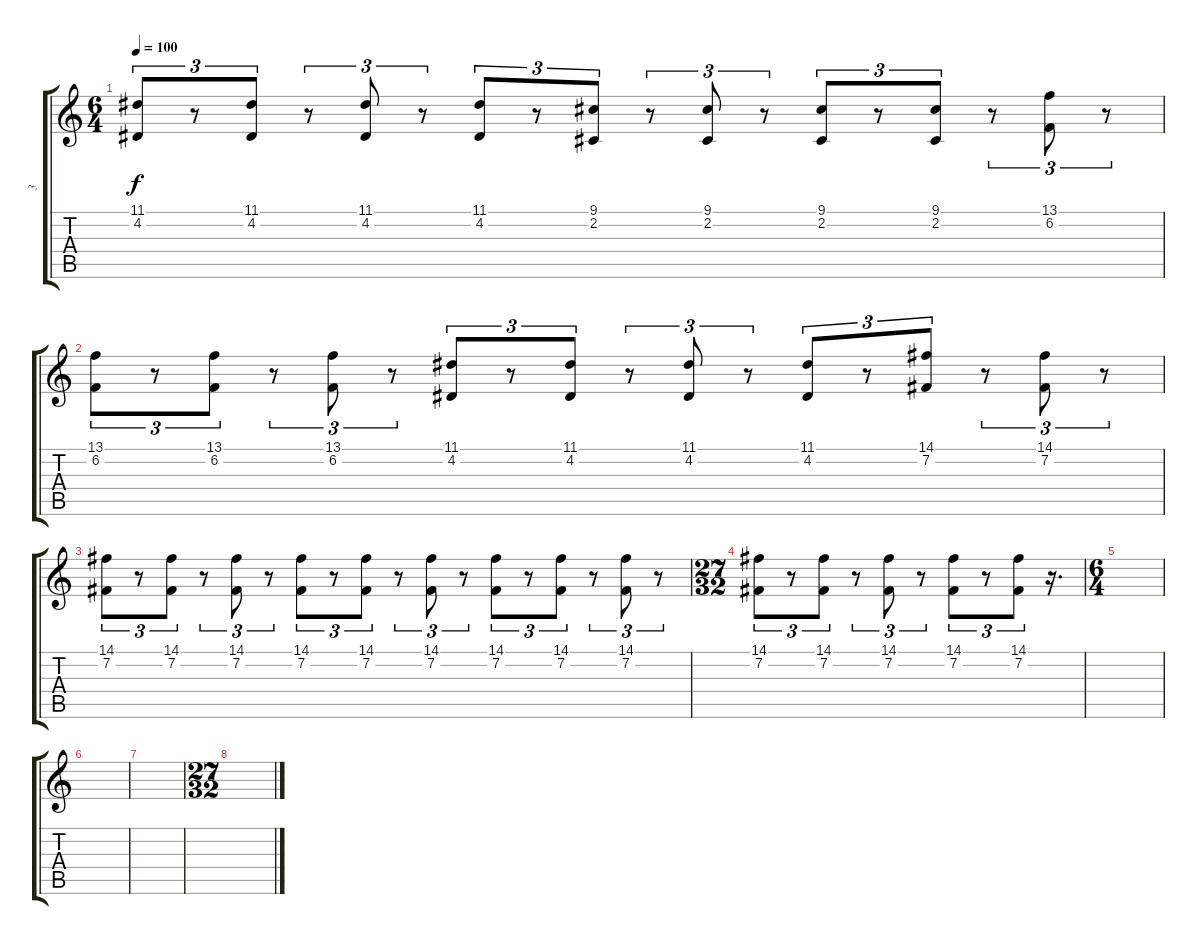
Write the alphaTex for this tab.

\track ("3" "3") {instrument stringensemble1}
\staff {score tabs}
\tuning (E4 B3 G3 D3 A2 E2) {hide}
\ts (6 4)
\tempo 100
\clef g2
\ks c
(11.1 4.2).8{tu (3 2) dy f} r.8{tu (3 2)} (11.1 4.2).8{tu (3 2)} r.8{tu (3 2)} (11.1 4.2).8{tu (3 2)} r.8{tu (3 2)} (11.1 4.2).8{tu (3 2)} r.8{tu (3 2)} (9.1 2.2).8{tu (3 2)} r.8{tu (3 2)} (9.1 2.2).8{tu (3 2)} r.8{tu (3 2)} (9.1 2.2).8{tu (3 2)} r.8{tu (3 2)} (9.1 2.2).8{tu (3 2)} r.8{tu (3 2)} (13.1 6.2).8{tu (3 2)} r.8{tu (3 2)} |
(13.1 6.2).8{tu (3 2) volume 0 balance 8} r.8{tu (3 2)} (13.1 6.2).8{tu (3 2)} r.8{tu (3 2)} (13.1 6.2).8{tu (3 2)} r.8{tu (3 2)} (11.1 4.2).8{tu (3 2)} r.8{tu (3 2)} (11.1 4.2).8{tu (3 2)} r.8{tu (3 2)} (11.1 4.2).8{tu (3 2)} r.8{tu (3 2)} (11.1 4.2).8{tu (3 2)} r.8{tu (3 2)} (14.1 7.2).8{tu (3 2)} r.8{tu (3 2)} (14.1 7.2).8{tu (3 2)} r.8{tu (3 2)} |
(14.1 7.2).8{tu (3 2)} r.8{tu (3 2)} (14.1 7.2).8{tu (3 2)} r.8{tu (3 2)} (14.1 7.2).8{tu (3 2)} r.8{tu (3 2)} (14.1 7.2).8{tu (3 2)} r.8{tu (3 2)} (14.1 7.2).8{tu (3 2)} r.8{tu (3 2)} (14.1 7.2).8{tu (3 2)} r.8{tu (3 2)} (14.1 7.2).8{tu (3 2)} r.8{tu (3 2)} (14.1 7.2).8{tu (3 2)} r.8{tu (3 2)} (14.1 7.2).8{tu (3 2)} r.8{tu (3 2)} |
\ts (27 32)
(14.1 7.2).8{tu (3 2)} r.8{tu (3 2)} (14.1 7.2).8{tu (3 2)} r.8{tu (3 2)} (14.1 7.2).8{tu (3 2)} r.8{tu (3 2)} (14.1 7.2).8{tu (3 2)} r.8{tu (3 2)} (14.1 7.2).8{tu (3 2)} r.16{d} |
\ts (6 4)
|
|
|
\ts (27 32)
